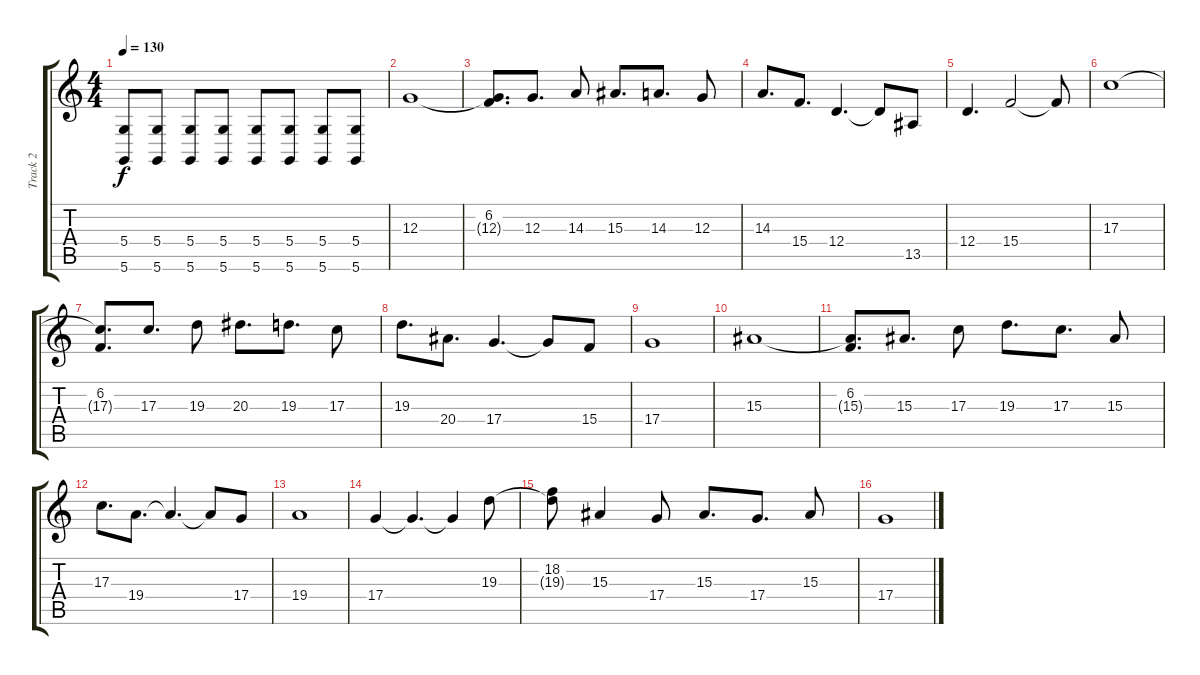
\track ("Track 2" "Track 2") {instrument vibraphone}
\staff {score tabs}
\tuning (E4 B3 G3 D3 A2 D2) {hide}
\ts (4 4)
\tempo 130
\clef g2
\ks c
(5.4 5.6).8{dy f} (5.4 5.6).8 (5.4 5.6).8 (5.4 5.6).8 (5.4 5.6).8 (5.4 5.6).8 (5.4 5.6).8 (5.4 5.6).8 |
12.3.1 |
(6.2 12.3{t}).8{d} 12.3.8{d} 14.3.8 15.3.8{d} 14.3.8{d} 12.3.8 |
14.3.8{d} 15.4.8{d} 12.4.4{d} 12.4{t}.8 13.5.8 |
12.4.4{d} 15.4.2 15.4{t}.8 |
17.3.1 |
(6.2 17.3{t}).8{d} 17.3.8{d} 19.3.8 20.3.8{d} 19.3.8{d} 17.3.8 |
19.3.8{d} 20.4.8{d} 17.4.4{d} 17.4{t}.8 15.4.8 |
17.4.1 |
15.3.1 |
(6.2 15.3{t}).8{d} 15.3.8{d} 17.3.8 19.3.8{d} 17.3.8{d} 15.3.8 |
17.3.8{d} 19.4.8{d} 19.4{t}.4{d} 19.4{t}.8 17.4.8 |
19.4.1 |
17.4.4 17.4{t}.4{d} 17.4{t}.4 19.3.8 |
(18.2 19.3{t}).8 15.3.4 17.4.8 15.3.8{d} 17.4.8{d} 15.3.8 |
17.4.1
